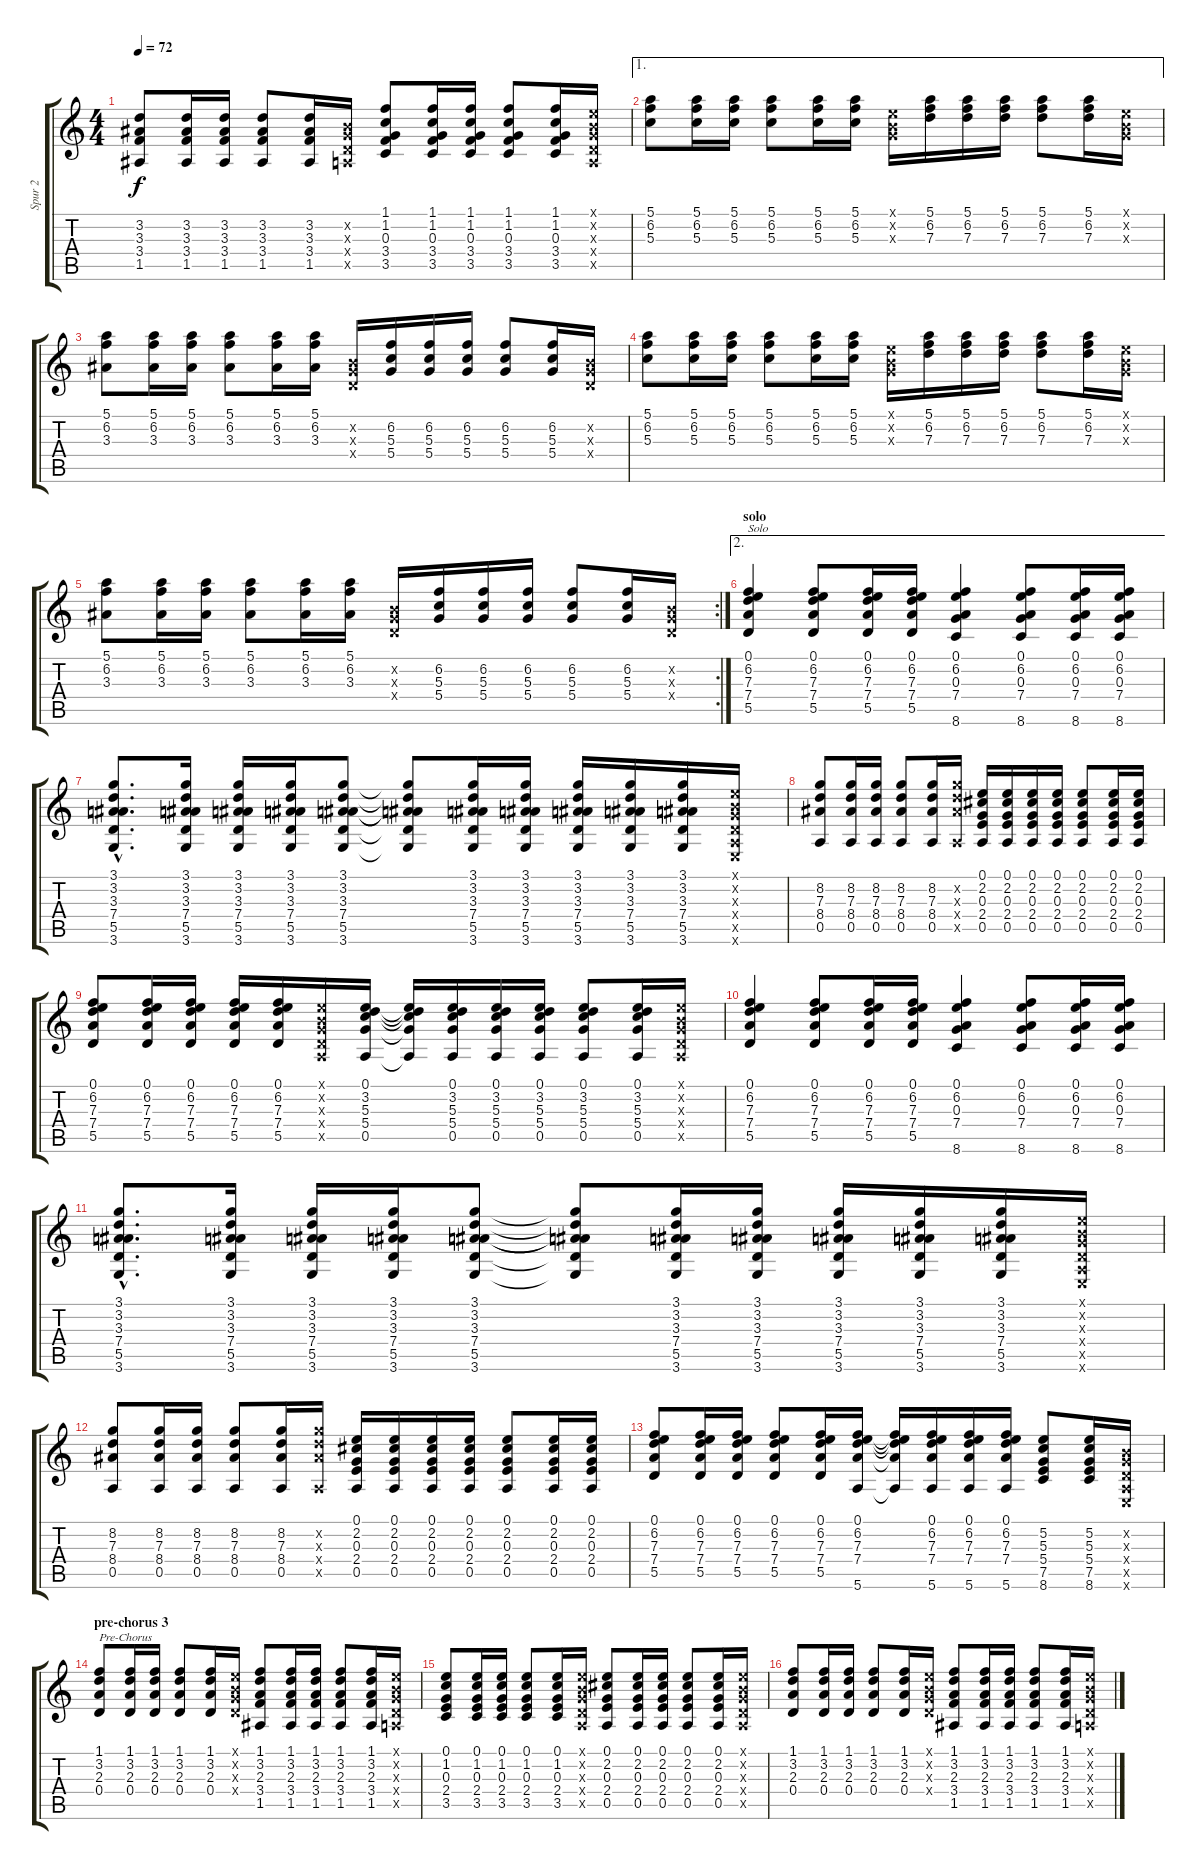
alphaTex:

\track ("Spur 2" "Spur 2") {instrument acousticguitarnylon}
\staff {score tabs}
\tuning (E4 B3 G3 D3 A2 E2) {hide}
\ts (4 4)
\tempo 72
\clef g2
\ks c
(3.2 3.3 3.4 1.5).8{dy f} (3.2 3.3 3.4 1.5).16 (3.2 3.3 3.4 1.5).16 (3.2 3.3 3.4 1.5).8 (3.2 3.3 3.4 1.5).16 (0.2{x} 0.3{x} 0.4{x} 0.5{x}).16 (1.1 1.2 0.3 3.4 3.5).8 (1.1 1.2 0.3 3.4 3.5).16 (1.1 1.2 0.3 3.4 3.5).16 (1.1 1.2 0.3 3.4 3.5).8 (1.1 1.2 0.3 3.4 3.5).16 (0.1{x} 0.2{x} 0.3{x} 0.4{x} 0.5{x}).16 |
\ae 1
(5.1 6.2 5.3).8 (5.1 6.2 5.3).16 (5.1 6.2 5.3).16 (5.1 6.2 5.3).8 (5.1 6.2 5.3).16 (5.1 6.2 5.3).16 (0.1{x} 0.2{x} 0.3{x}).16 (5.1 6.2 7.3).16 (5.1 6.2 7.3).16 (5.1 6.2 7.3).16 (5.1 6.2 7.3).8 (5.1 6.2 7.3).16 (0.1{x} 0.2{x} 0.3{x}).16 |
(5.1 6.2 3.3).8 (5.1 6.2 3.3).16 (5.1 6.2 3.3).16 (5.1 6.2 3.3).8 (5.1 6.2 3.3).16 (5.1 6.2 3.3).16 (0.2{x} 0.3{x} 0.4{x}).16 (6.2 5.3 5.4).16 (6.2 5.3 5.4).16 (6.2 5.3 5.4).16 (6.2 5.3 5.4).8 (6.2 5.3 5.4).16 (0.2{x} 0.3{x} 0.4{x}).16 |
(5.1 6.2 5.3).8 (5.1 6.2 5.3).16 (5.1 6.2 5.3).16 (5.1 6.2 5.3).8 (5.1 6.2 5.3).16 (5.1 6.2 5.3).16 (0.1{x} 0.2{x} 0.3{x}).16 (5.1 6.2 7.3).16 (5.1 6.2 7.3).16 (5.1 6.2 7.3).16 (5.1 6.2 7.3).8 (5.1 6.2 7.3).16 (0.1{x} 0.2{x} 0.3{x}).16 |
\rc 2
(5.1 6.2 3.3).8 (5.1 6.2 3.3).16 (5.1 6.2 3.3).16 (5.1 6.2 3.3).8 (5.1 6.2 3.3).16 (5.1 6.2 3.3).16 (0.2{x} 0.3{x} 0.4{x}).16 (6.2 5.3 5.4).16 (6.2 5.3 5.4).16 (6.2 5.3 5.4).16 (6.2 5.3 5.4).8 (6.2 5.3 5.4).16 (0.2{x} 0.3{x} 0.4{x}).16 |
\ae 2
\section ("" "solo")
(0.1 6.2 7.3 7.4 5.5).4{txt "Solo"} (0.1 6.2 7.3 7.4 5.5).8 (0.1 6.2 7.3 7.4 5.5).16 (0.1 6.2 7.3 7.4 5.5).16 (0.1 6.2 0.3 7.4 8.6).4 (0.1 6.2 0.3 7.4 8.6).8 (0.1 6.2 0.3 7.4 8.6).16 (0.1 6.2 0.3 7.4 8.6).16 |
(3.1{hac} 3.2{hac} 3.3{hac} 7.4{hac} 5.5{hac} 3.6{hac}).8{d} (3.1 3.2 3.3 7.4 5.5 3.6).16 (3.1 3.2 3.3 7.4 5.5 3.6).16 (3.1 3.2 3.3 7.4 5.5 3.6).16 (3.1 3.2 3.3 7.4 5.5 3.6).8 (3.1{t} 3.2{t} 3.3{t} 7.4{t} 5.5{t} 3.6{t}).8 (3.1 3.2 3.3 7.4 5.5 3.6).16 (3.1 3.2 3.3 7.4 5.5 3.6).16 (3.1 3.2 3.3 7.4 5.5 3.6).16 (3.1 3.2 3.3 7.4 5.5 3.6).16 (3.1 3.2 3.3 7.4 5.5 3.6).16 (0.1{x} 0.2{x} 0.3{x} 0.4{x} 0.5{x} 0.6{x}).16 |
(8.2 7.3 8.4 0.5).8 (8.2 7.3 8.4 0.5).16 (8.2 7.3 8.4 0.5).16 (8.2 7.3 8.4 0.5).8 (8.2 7.3 8.4 0.5).16 (8.2{x} 7.3{x} 8.4{x} 0.5{x}).16 (0.1 2.2 0.3 2.4 0.5).16 (0.1 2.2 0.3 2.4 0.5).16 (0.1 2.2 0.3 2.4 0.5).16 (0.1 2.2 0.3 2.4 0.5).16 (0.1 2.2 0.3 2.4 0.5).8 (0.1 2.2 0.3 2.4 0.5).16 (0.1 2.2 0.3 2.4 0.5).16 |
(0.1 6.2 7.3 7.4 5.5).8 (0.1 6.2 7.3 7.4 5.5).16 (0.1 6.2 7.3 7.4 5.5).16 (0.1 6.2 7.3 7.4 5.5).16 (0.1 6.2 7.3 7.4 5.5).16 (0.1{x} 0.2{x} 0.3{x} 0.4{x} 0.5{x}).16 (0.1 3.2 5.3 5.4 0.5).16 (0.1{t} 3.2{t} 5.3{t} 5.4{t} 0.5{t}).16 (0.1 3.2 5.3 5.4 0.5).16 (0.1 3.2 5.3 5.4 0.5).16 (0.1 3.2 5.3 5.4 0.5).16 (0.1 3.2 5.3 5.4 0.5).8 (0.1 3.2 5.3 5.4 0.5).16 (0.1{x} 0.2{x} 0.3{x} 0.4{x} 0.5{x}).16 |
(0.1 6.2 7.3 7.4 5.5).4 (0.1 6.2 7.3 7.4 5.5).8 (0.1 6.2 7.3 7.4 5.5).16 (0.1 6.2 7.3 7.4 5.5).16 (0.1 6.2 0.3 7.4 8.6).4 (0.1 6.2 0.3 7.4 8.6).8 (0.1 6.2 0.3 7.4 8.6).16 (0.1 6.2 0.3 7.4 8.6).16 |
(3.1{hac} 3.2{hac} 3.3{hac} 7.4{hac} 5.5{hac} 3.6{hac}).8{d} (3.1 3.2 3.3 7.4 5.5 3.6).16 (3.1 3.2 3.3 7.4 5.5 3.6).16 (3.1 3.2 3.3 7.4 5.5 3.6).16 (3.1 3.2 3.3 7.4 5.5 3.6).8 (3.1{t} 3.2{t} 3.3{t} 7.4{t} 5.5{t} 3.6{t}).8 (3.1 3.2 3.3 7.4 5.5 3.6).16 (3.1 3.2 3.3 7.4 5.5 3.6).16 (3.1 3.2 3.3 7.4 5.5 3.6).16 (3.1 3.2 3.3 7.4 5.5 3.6).16 (3.1 3.2 3.3 7.4 5.5 3.6).16 (0.1{x} 0.2{x} 0.3{x} 0.4{x} 0.5{x} 0.6{x}).16 |
(8.2 7.3 8.4 0.5).8 (8.2 7.3 8.4 0.5).16 (8.2 7.3 8.4 0.5).16 (8.2 7.3 8.4 0.5).8 (8.2 7.3 8.4 0.5).16 (8.2{x} 7.3{x} 8.4{x} 0.5{x}).16 (0.1 2.2 0.3 2.4 0.5).16 (0.1 2.2 0.3 2.4 0.5).16 (0.1 2.2 0.3 2.4 0.5).16 (0.1 2.2 0.3 2.4 0.5).16 (0.1 2.2 0.3 2.4 0.5).8 (0.1 2.2 0.3 2.4 0.5).16 (0.1 2.2 0.3 2.4 0.5).16 |
(0.1 6.2 7.3 7.4 5.5).8 (0.1 6.2 7.3 7.4 5.5).16 (0.1 6.2 7.3 7.4 5.5).16 (0.1 6.2 7.3 7.4 5.5).8 (0.1 6.2 7.3 7.4 5.5).16 (0.1 6.2 7.3 7.4 5.6).16 (0.1{t} 6.2{t} 7.3{t} 7.4{t} 5.6{t}).16 (0.1 6.2 7.3 7.4 5.6).16 (0.1 6.2 7.3 7.4 5.6).16 (0.1 6.2 7.3 7.4 5.6).16 (5.2 5.3 5.4 7.5 8.6).8 (5.2 5.3 5.4 7.5 8.6).16 (0.2{x} 0.3{x} 0.4{x} 0.5{x} 0.6{x}).16 |
\section ("" "pre-chorus 3")
(1.1 3.2 2.3 0.4).8{txt "Pre-Chorus"} (1.1 3.2 2.3 0.4).16 (1.1 3.2 2.3 0.4).16 (1.1 3.2 2.3 0.4).8 (1.1 3.2 2.3 0.4).16 (0.1{x} 0.2{x} 0.3{x} 0.4{x}).16 (1.1 3.2 2.3 3.4 1.5).8 (1.1 3.2 2.3 3.4 1.5).16 (1.1 3.2 2.3 3.4 1.5).16 (1.1 3.2 2.3 3.4 1.5).8 (1.1 3.2 2.3 3.4 1.5).16 (0.1{x} 0.2{x} 0.3{x} 0.4{x} 0.5{x}).16 |
(0.1 1.2 0.3 2.4 3.5).8 (0.1 1.2 0.3 2.4 3.5).16 (0.1 1.2 0.3 2.4 3.5).16 (0.1 1.2 0.3 2.4 3.5).8 (0.1 1.2 0.3 2.4 3.5).16 (0.1{x} 0.2{x} 0.3{x} 0.4{x} 0.5{x}).16 (0.1 2.2 0.3 2.4 0.5).8 (0.1 2.2 0.3 2.4 0.5).16 (0.1 2.2 0.3 2.4 0.5).16 (0.1 2.2 0.3 2.4 0.5).8 (0.1 2.2 0.3 2.4 0.5).16 (0.1{x} 0.2{x} 0.3{x} 0.4{x} 0.5{x}).16 |
(1.1 3.2 2.3 0.4).8 (1.1 3.2 2.3 0.4).16 (1.1 3.2 2.3 0.4).16 (1.1 3.2 2.3 0.4).8 (1.1 3.2 2.3 0.4).16 (0.1{x} 0.2{x} 0.3{x} 0.4{x}).16 (1.1 3.2 2.3 3.4 1.5).8 (1.1 3.2 2.3 3.4 1.5).16 (1.1 3.2 2.3 3.4 1.5).16 (1.1 3.2 2.3 3.4 1.5).8 (1.1 3.2 2.3 3.4 1.5).16 (0.1{x} 0.2{x} 0.3{x} 0.4{x} 0.5{x}).16
